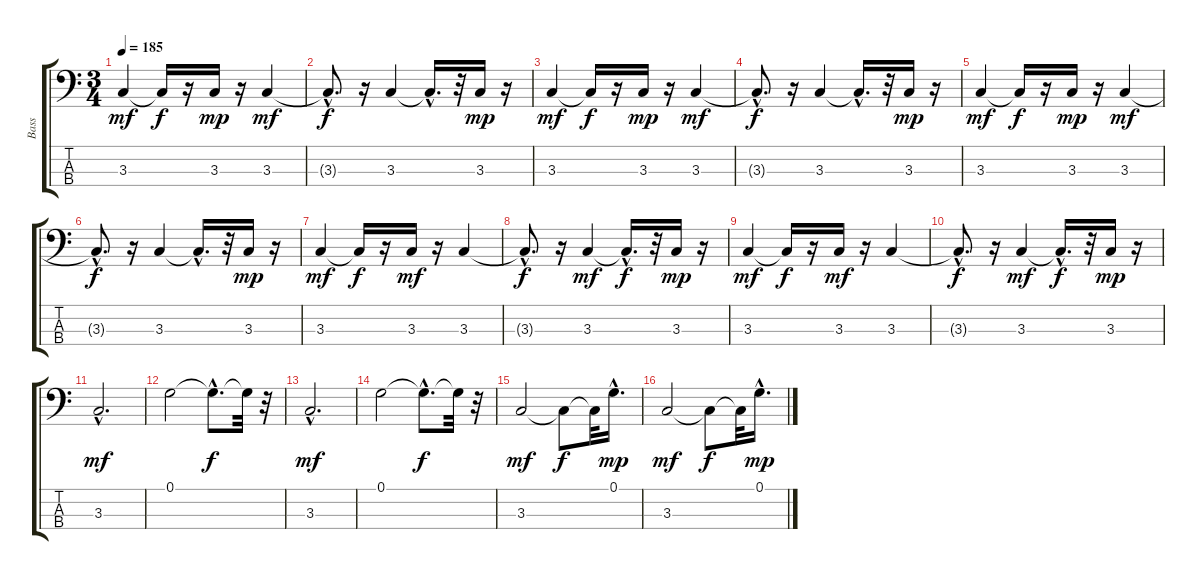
\track ("Bass   " "Bass   ") {instrument slapbass1}
\staff {score tabs}
\tuning (G2 D2 A1 E1) {hide}
\ts (3 4)
\tempo 185
\clef f4
\ks c
3.3.4{dy mf} 3.3{t}.16{dy f} r.16 3.3.16{dy mp} r.16 3.3.4{dy mf} |
3.3{hac t}.8{d dy f} r.16 3.3.4 3.3{hac t}.16{d} r.32 3.3.16{dy mp} r.16 |
3.3.4{dy mf} 3.3{t}.16{dy f} r.16 3.3.16{dy mp} r.16 3.3.4{dy mf} |
3.3{hac t}.8{d dy f} r.16 3.3.4 3.3{hac t}.16{d} r.32 3.3.16{dy mp} r.16 |
3.3.4{dy mf} 3.3{t}.16{dy f} r.16 3.3.16{dy mp} r.16 3.3.4{dy mf} |
3.3{hac t}.8{d dy f} r.16 3.3.4 3.3{hac t}.16{d} r.32 3.3.16{dy mp} r.16 |
3.3.4{dy mf} 3.3{t}.16{dy f} r.16 3.3.16{dy mf} r.16 3.3.4 |
3.3{hac t}.8{d dy f} r.16 3.3.4{dy mf} 3.3{hac t}.16{d dy f} r.32 3.3.16{dy mp} r.16 |
3.3.4{dy mf} 3.3{t}.16{dy f} r.16 3.3.16{dy mf} r.16 3.3.4 |
3.3{hac t}.8{d dy f} r.16 3.3.4{dy mf} 3.3{hac t}.16{d dy f} r.32 3.3.16{dy mp} r.16 |
3.3{hac}.2{d dy mf instrument acousticbass} |
0.1.2 0.1{hac t}.8{d dy f} 0.1{t}.32 r.32 |
3.3{hac}.2{d dy mf} |
0.1.2 0.1{hac t}.8{d dy f} 0.1{t}.32 r.32 |
3.3.2{dy mf} 3.3{t}.8{dy f} 3.3{t}.32 0.1{hac}.16{d dy mp} |
3.3.2{dy mf} 3.3{t}.8{dy f} 3.3{t}.32 0.1{hac}.16{d dy mp}
